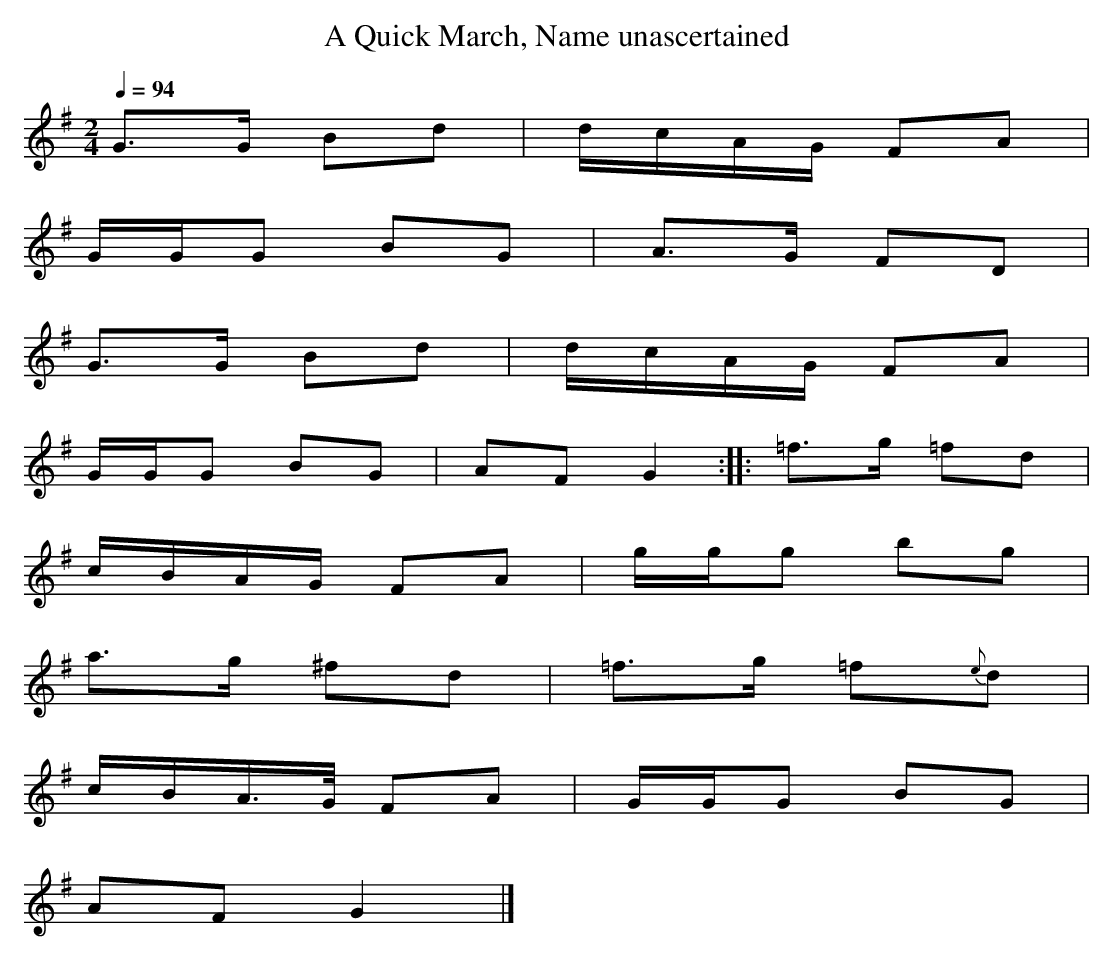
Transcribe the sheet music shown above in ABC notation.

X:1
T: A Quick March, Name unascertained
M: 2/4
L: 1/8
Q: 1/4=94
K: G % 1 sharps
V: 1
G>G Bd | d/c/A/G/ FA |
G/G/G BG | A>G FD |
G>G Bd | d/c/A/G/ FA |
G/G/G BG | AF G2 :: =f>g =fd |
c/B/A/G/ FA | g/g/g bg |
a>g ^fd | =f>g =f{e}d |
c/B/A/>G/ FA | G/G/G BG |
AF G2 |]
